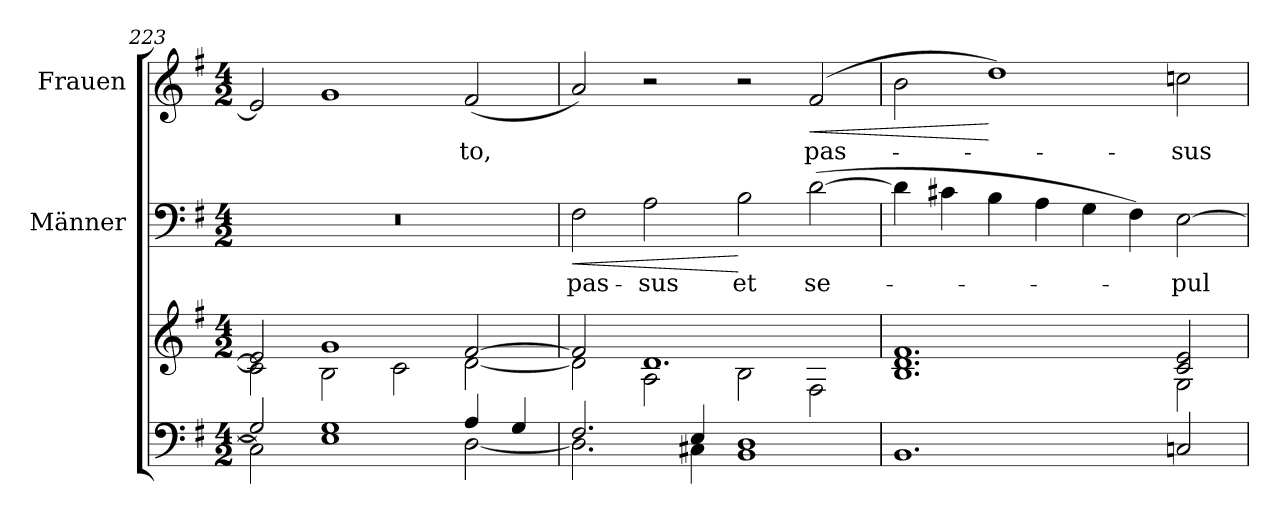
**kern	**kern	**kern	**text	**dynam	**kern	**text	**dynam
*part3	*part3	*part2	*part2	*part2	*part1	*part1	*part1
*staff4	*staff3	*staff2	*staff2	*staff2	*staff1	*staff1	*staff1
*	*	*I"Männer	*	*	*I"Frauen	*	*
*clefF4	*clefG2	*clefF4	*	*	*clefG2	*	*
*k[f#]	*k[f#]	*k[f#]	*	*	*k[f#]	*	*
*G:	*G:	*G:	*	*	*G:	*	*
*M4/2	*M4/2	*M4/2	*	*	*M4/2	*	*
=223	=223	=223	=223	=223	=223	=223	=223
*^	*^	*	*	*	*	*	*
2G/]	2C\]	2e/]	2c\]	0r	.	.	2e/]	.	.
1G	1E	1g	2B\	.	.	.	1g	.	.
.	.	.	2c\	.	.	.	.	.	.
!	!	!	!	!	!	!	!	!LO:LY:b	!
4A/	[<2D\	[>2f#/	[<2d\	.	.	.	(<2f#/	-to,	.
4G/	.	.	.	.	.	.	.	.	.
!!LO:PB:g=z
=224	=224	=224	=224	=224	=224	=224	=224	=224	=224
!	!	!	!	!	!LO:LY:b	!LO:HP:b	!	!	!
2.F#/	2.D\]	2f#/]	2d\]	2F#\	pas-	<	2a/)	.	.
!	!	!	!	!	!LO:LY:b	!	!	!	!
.	.	1.d	2A\	2A\	-sus	.	2r	.	.
4E/	4C#X\	.	.	.	.	.	.	.	.
!	!	!	!	!	!LO:LY:b	!	!	!	!
1D	1BB	.	2B\	2B\	et	[	2r	.	.
!	!	!	!	!	!LO:LY:b	!	!	!LO:LY:b	!LO:HP:b
.	.	.	2F#\	(>[2d\	se-	.	(2f#/	pas-	<
*v	*v	*	*	*	*	*	*	*	*
=225	=225	=225	=225	=225	=225	=225	=225	=225
1.BB	1.d 1.f#	1.B	4d\]	.	.	2b\	.	.
.	.	.	4c#X\	.	.	.	.	.
.	.	.	4B\	.	.	1dd)	.	[
.	.	.	4A\	.	.	.	.	.
.	.	.	4G\	.	.	.	.	.
.	.	.	4F#\)	.	.	.	.	.
!	!	!	!	!LO:LY:b	!	!	!LO:LY:b	!
2Cn/	2c/ 2e/	2G\	[2E\	-pul-	.	2ccn\	-sus	.
*	*v	*v	*	*	*	*	*	*
=	=	=	=	=	=	=	=
*-	*-	*-	*-	*-	*-	*-	*-
